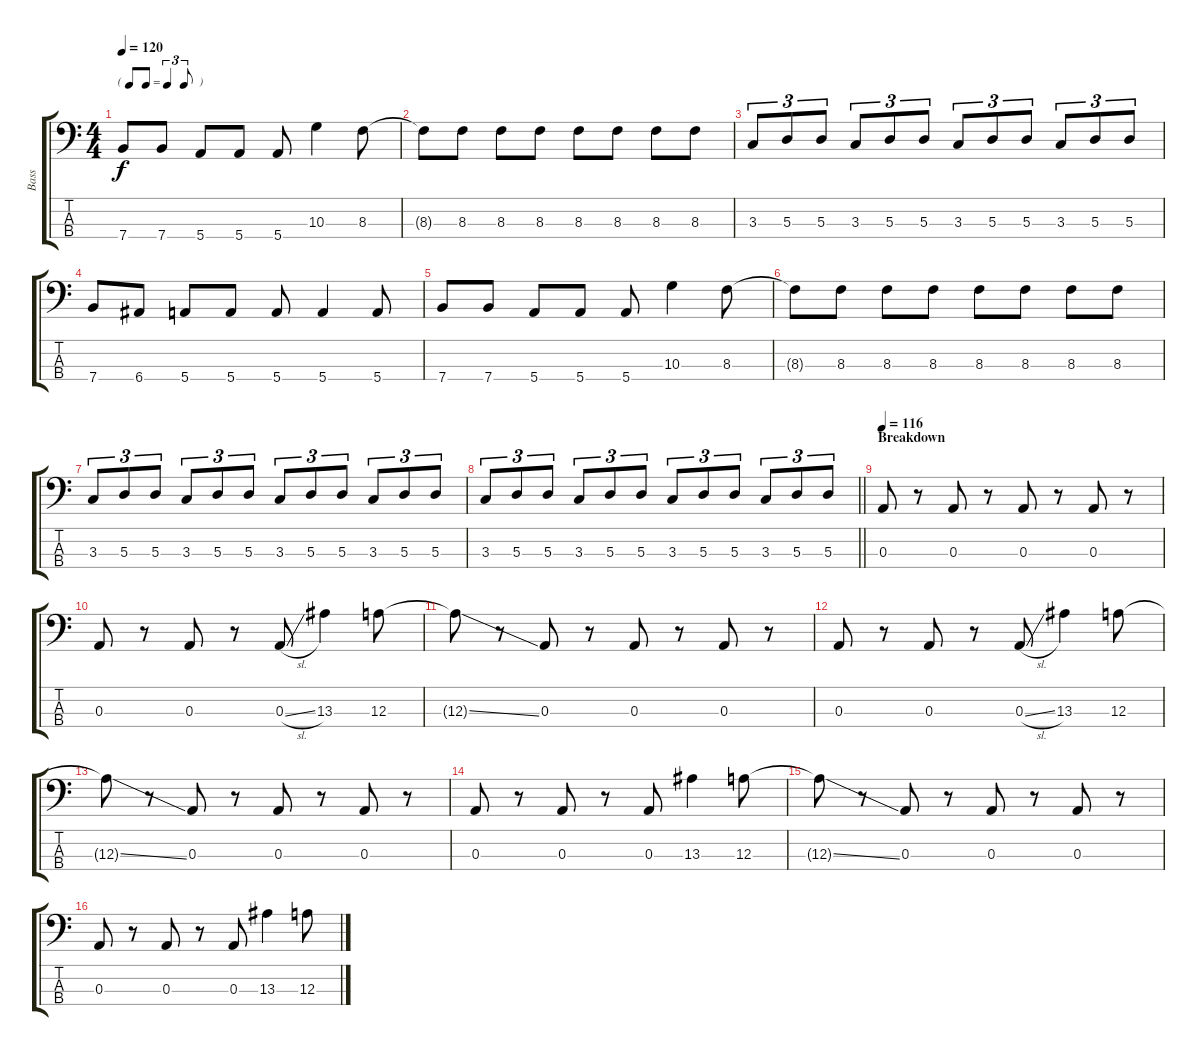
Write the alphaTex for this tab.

\track ("Bass" "Bass") {instrument electricbassfinger}
\staff {score tabs}
\tuning (G2 D2 A1 E1) {hide}
\ts (4 4)
\tf triplet8th
\tempo 120
\clef f4
\ks c
7.4.8{dy f} 7.4.8 5.4.8 5.4.8 5.4.8 10.3.4 8.3.8 |
8.3{t}.8 8.3.8 8.3.8 8.3.8 8.3.8 8.3.8 8.3.8 8.3.8 |
3.3.8{tu (3 2)} 5.3.8{tu (3 2)} 5.3.8{tu (3 2)} 3.3.8{tu (3 2)} 5.3.8{tu (3 2)} 5.3.8{tu (3 2)} 3.3.8{tu (3 2)} 5.3.8{tu (3 2)} 5.3.8{tu (3 2)} 3.3.8{tu (3 2)} 5.3.8{tu (3 2)} 5.3.8{tu (3 2)} |
7.4.8 6.4.8 5.4.8 5.4.8 5.4.8 5.4.4 5.4.8 |
7.4.8 7.4.8 5.4.8 5.4.8 5.4.8 10.3.4 8.3.8 |
8.3{t}.8 8.3.8 8.3.8 8.3.8 8.3.8 8.3.8 8.3.8 8.3.8 |
3.3.8{tu (3 2)} 5.3.8{tu (3 2)} 5.3.8{tu (3 2)} 3.3.8{tu (3 2)} 5.3.8{tu (3 2)} 5.3.8{tu (3 2)} 3.3.8{tu (3 2)} 5.3.8{tu (3 2)} 5.3.8{tu (3 2)} 3.3.8{tu (3 2)} 5.3.8{tu (3 2)} 5.3.8{tu (3 2)} |
\barLineRight lightlight
3.3.8{tu (3 2)} 5.3.8{tu (3 2)} 5.3.8{tu (3 2)} 3.3.8{tu (3 2)} 5.3.8{tu (3 2)} 5.3.8{tu (3 2)} 3.3.8{tu (3 2)} 5.3.8{tu (3 2)} 5.3.8{tu (3 2)} 3.3.8{tu (3 2)} 5.3.8{tu (3 2)} 5.3.8{tu (3 2)} |
\section ("" "Breakdown")
\tempo 116
0.3.8 r.8 0.3.8 r.8 0.3.8 r.8 0.3.8 r.8 |
0.3.8 r.8 0.3.8 r.8 0.3{sl}.8 13.3.4 12.3.8 |
12.3{ss t}.8{volume 11} r.8 0.3.8 r.8 0.3.8 r.8 0.3.8 r.8 |
0.3.8 r.8 0.3.8 r.8 0.3{sl}.8 13.3.4 12.3.8 |
12.3{ss t}.8 r.8 0.3.8 r.8 0.3.8 r.8 0.3.8 r.8 |
0.3.8 r.8 0.3.8 r.8 0.3.8 13.3.4 12.3.8 |
12.3{ss t}.8 r.8 0.3.8 r.8 0.3.8 r.8 0.3.8 r.8 |
0.3.8 r.8 0.3.8 r.8 0.3.8 13.3.4 12.3.8
